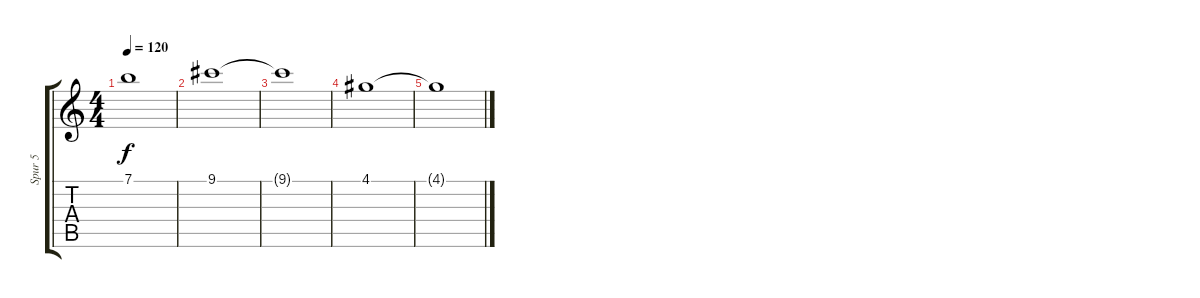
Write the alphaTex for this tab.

\track ("Spur 5" "Spur 5") {instrument distortionguitar}
\staff {score tabs}
\tuning (E4 B3 G3 D3 A2 E2) {hide}
\ts (4 4)
\tempo 120
\clef g2
\ks c
7.1{t}.1{dy f} |
9.1.1{balance 0} |
9.1{t}.1 |
4.1.1{balance 0} |
4.1{t}.1
